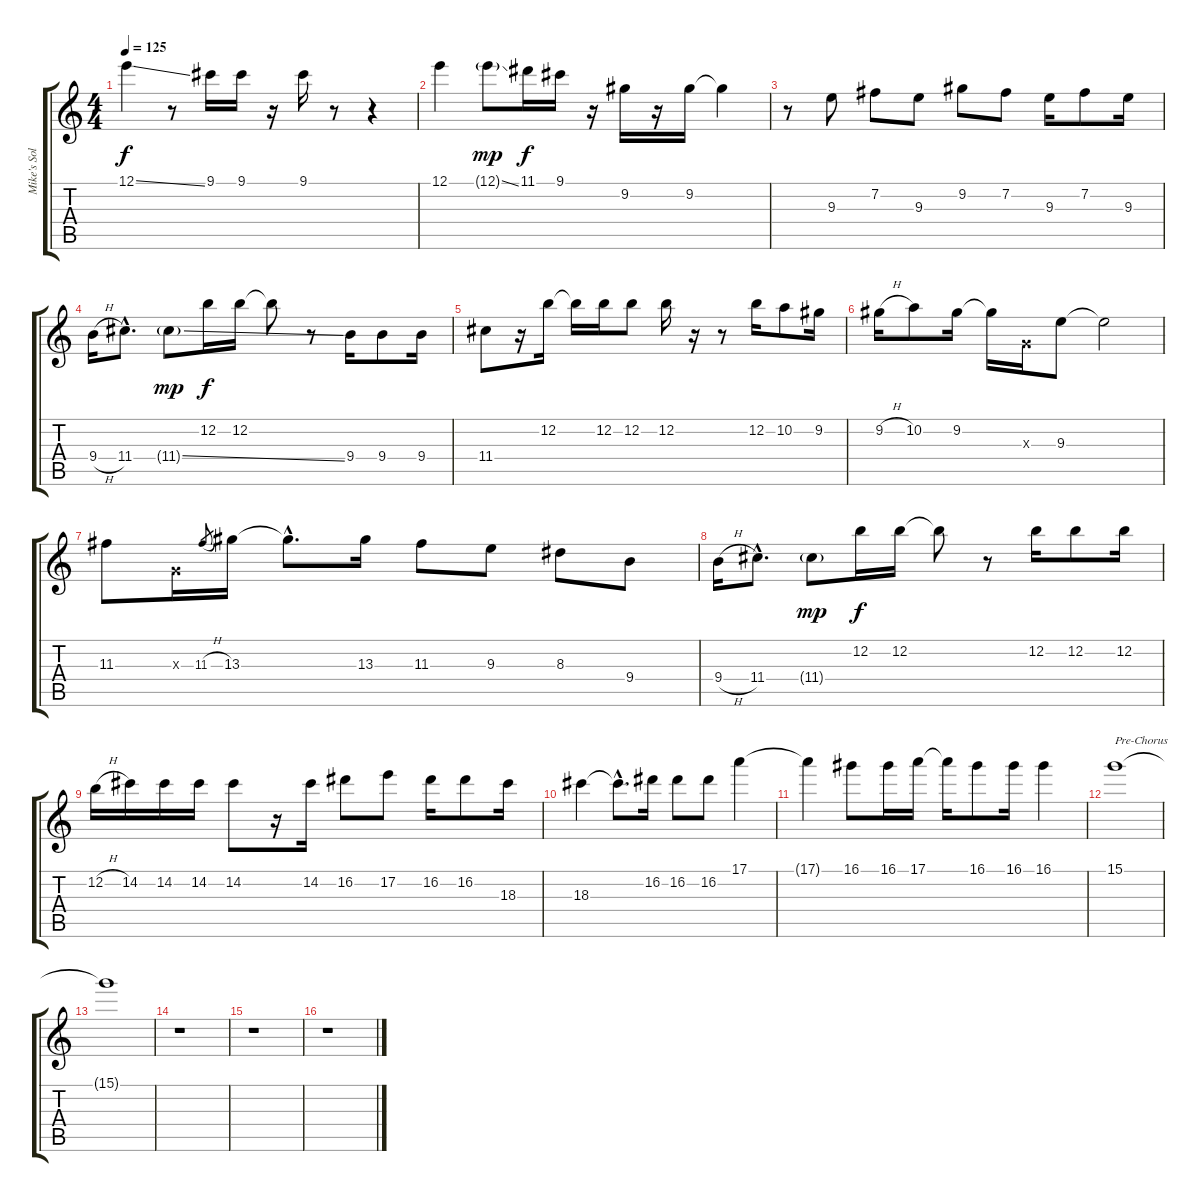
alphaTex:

\track ("Mike's Solo" "Mike's Sol") {instrument overdrivenguitar}
\staff {score tabs}
\tuning (E4 B3 G3 D3 A2 E2) {hide}
\ts (4 4)
\tempo 125
\clef g2
\ks c
12.1{ss}.4{dy f} r.8 9.1.16 9.1.16 r.16 9.1.16 r.8 r.4 |
12.1.4 12.1{ss g}.8{dy mp} 11.1.16{dy f} 9.1.16 r.16 9.2.16 r.16 9.2.16 9.2{t}.4 |
r.8 9.3.8 7.2.8 9.3.8 9.2.8 7.2.8 9.3.16 7.2.8 9.3.16 |
9.4{h}.16 11.4{hac}.8{d} 11.4{ss g}.8{dy mp} 12.2.16{dy f} 12.2.16 12.2{t}.8 r.8 9.4.16 9.4.8 9.4.16 |
11.4.8 r.16 12.2.16 12.2{t}.16 12.2.16 12.2.8 12.2.16 r.16 r.8 12.2.16 10.2.8 9.2.16 |
9.2{h}.16 10.2.8 9.2.16 9.2{t}.16 0.3{x}.16 9.3.8 9.3{t}.2 |
11.3.8 0.3{x}.16 11.3{h}.8{gr} 13.3.16 13.3{hac t}.8{d} 13.3.16 11.3.8 9.3.8 8.3.8 9.4.8 |
9.4{h}.16 11.4{hac}.8{d} 11.4{g}.8{dy mp} 12.2.16{dy f} 12.2.16 12.2{t}.8 r.8 12.2.16 12.2.8 12.2.16 |
12.2{h}.16 14.2.16 14.2.16 14.2.16 14.2.8 r.16 14.2.16 16.2.8 17.2.8 16.2.16 16.2.8 18.3.16 |
18.3.4 18.3{hac t}.8{d} 16.2.16 16.2.8 16.2.8 17.1.4 |
17.1{t}.4 16.1.8 16.1.16 17.1.16 17.1{t}.16 16.1.8 16.1.16 16.1.4 |
15.1.1{txt "Pre-Chorus"} |
15.1{t}.1 |
r.1 |
r.1 |
r.1
